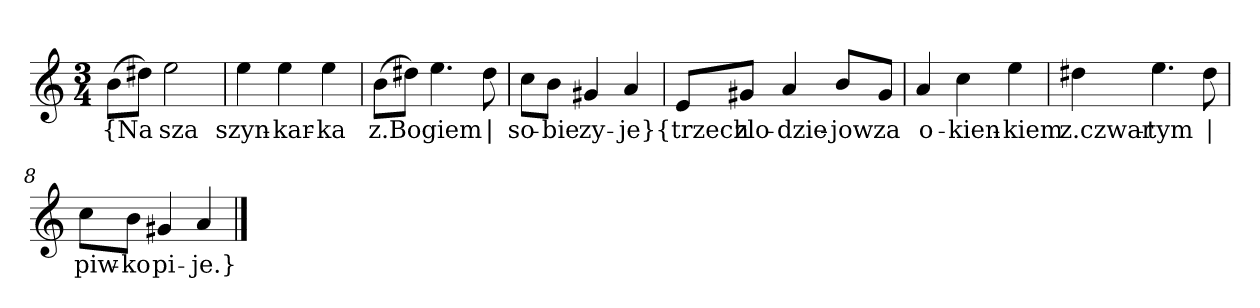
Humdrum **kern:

**kern	**text
*part1	*part1
*staff1	*staff1
*clefG2	*
*k[]	*
*a:	*
*M3/4	*
=	=
(8b\L	{Na
8dd#X\J)	--
2ee	-sza
=2	=2
4ee	szyn-
4ee	-kar-
4ee	-ka
=3	=3
(8b\L	z.Bo
8dd#X\J)	--
4.ee	-giem
8dd#	|
=4	=4
8cc\L	so-
8b\J	-bie
4g#X	zy-
4a	-je}
=5y	=5y
8e/L	{trzech
8g#X/J	zlo-
4a	-dzie-
8b/L	-jow
8g#/J	za
=6	=6
4a	o-
4cc	-kien-
4ee	-kiem
=7	=7
4dd#X	z.czwar-
4.ee	-tym
8dd#	|
=8	=8
8cc\L	piw-
8b\J	-ko
4g#X	pi-
4a	-je.}
==	==
*-	*-
